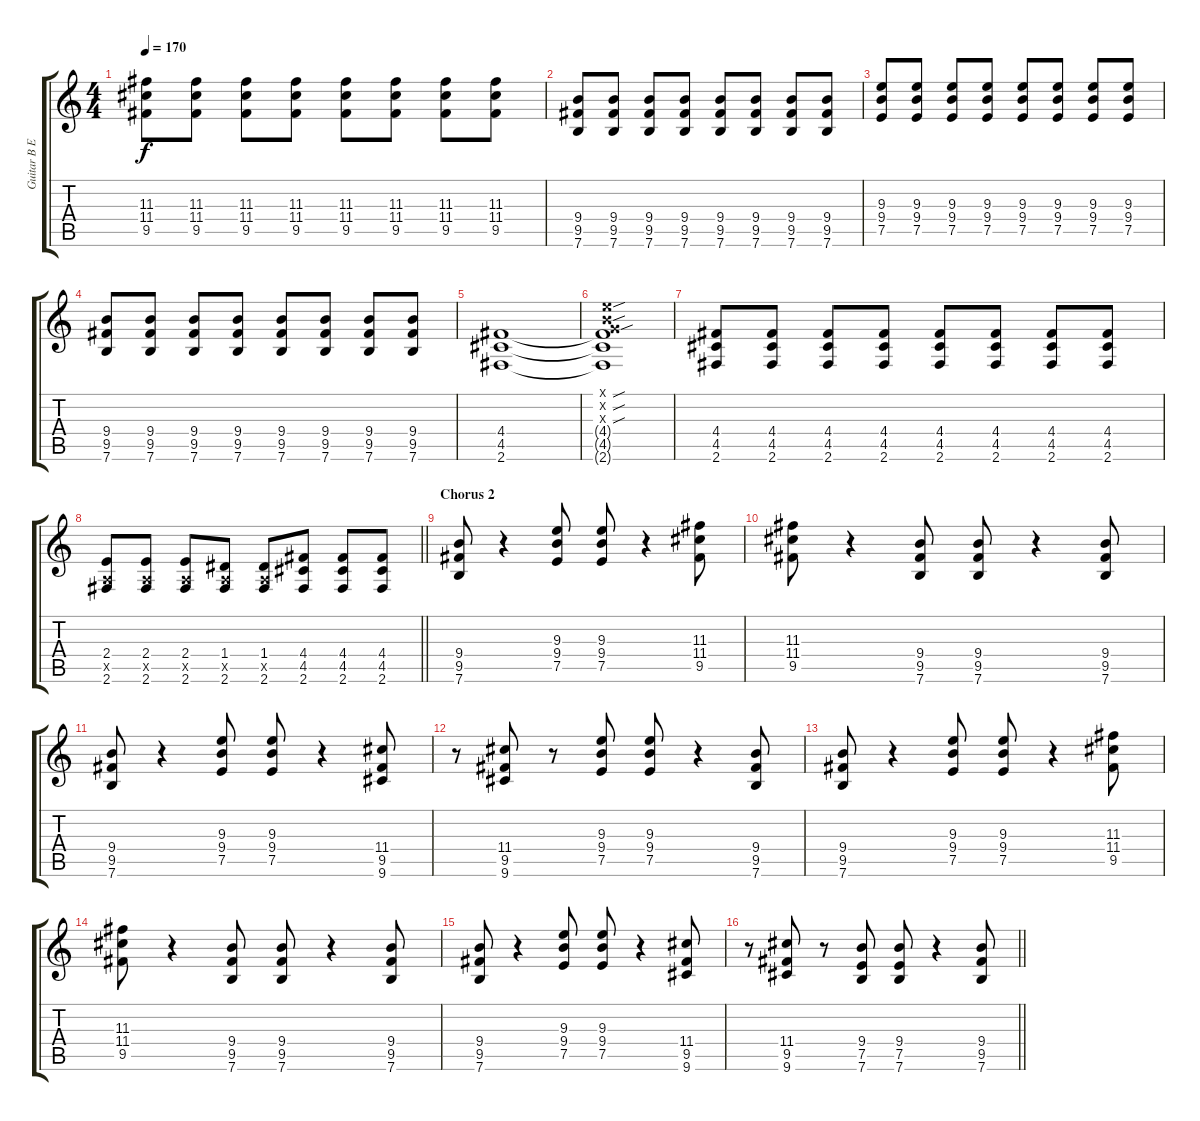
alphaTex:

\track ("Guitar B Erik Olhsson" "Guitar B E") {instrument overdrivenguitar}
\staff {score tabs}
\tuning (E4 B3 G3 D3 A2 E2) {hide}
\ts (4 4)
\tempo 170
\clef g2
\ks c
(11.3 11.4 9.5).8{dy f} (11.3 11.4 9.5).8 (11.3 11.4 9.5).8 (11.3 11.4 9.5).8 (11.3 11.4 9.5).8 (11.3 11.4 9.5).8 (11.3 11.4 9.5).8 (11.3 11.4 9.5).8 |
(9.4 9.5 7.6).8 (9.4 9.5 7.6).8 (9.4 9.5 7.6).8 (9.4 9.5 7.6).8 (9.4 9.5 7.6).8 (9.4 9.5 7.6).8 (9.4 9.5 7.6).8 (9.4 9.5 7.6).8 |
(9.3 9.4 7.5).8 (9.3 9.4 7.5).8 (9.3 9.4 7.5).8 (9.3 9.4 7.5).8 (9.3 9.4 7.5).8 (9.3 9.4 7.5).8 (9.3 9.4 7.5).8 (9.3 9.4 7.5).8 |
(9.4 9.5 7.6).8 (9.4 9.5 7.6).8 (9.4 9.5 7.6).8 (9.4 9.5 7.6).8 (9.4 9.5 7.6).8 (9.4 9.5 7.6).8 (9.4 9.5 7.6).8 (9.4 9.5 7.6).8 |
(4.4 4.5 2.6).1 |
(0.1{sou x} 0.2{sou x} 0.3{sou x} 4.4{t} 4.5{t} 2.6{t}).1 |
(4.4 4.5 2.6).8 (4.4 4.5 2.6).8 (4.4 4.5 2.6).8 (4.4 4.5 2.6).8 (4.4 4.5 2.6).8 (4.4 4.5 2.6).8 (4.4 4.5 2.6).8 (4.4 4.5 2.6).8 |
\barLineRight lightlight
(2.4 0.5{x} 2.6).8 (2.4 0.5{x} 2.6).8 (2.4 0.5{x} 2.6).8 (1.4 0.5{x} 2.6).8 (1.4 0.5{x} 2.6).8 (4.4 4.5 2.6).8 (4.4 4.5 2.6).8 (4.4 4.5 2.6).8 |
\section ("" "Chorus 2")
(9.4 9.5 7.6).8 r.4 (9.3 9.4 7.5).8 (9.3 9.4 7.5).8 r.4 (11.3 11.4 9.5).8 |
(11.3 11.4 9.5).8 r.4 (9.4 9.5 7.6).8 (9.4 9.5 7.6).8 r.4 (9.4 9.5 7.6).8 |
(9.4 9.5 7.6).8 r.4 (9.3 9.4 7.5).8 (9.3 9.4 7.5).8 r.4 (11.4 9.5 9.6).8 |
r.8 (11.4 9.5 9.6).8 r.8 (9.3 9.4 7.5).8 (9.3 9.4 7.5).8 r.4 (9.4 9.5 7.6).8 |
(9.4 9.5 7.6).8 r.4 (9.3 9.4 7.5).8 (9.3 9.4 7.5).8 r.4 (11.3 11.4 9.5).8 |
(11.3 11.4 9.5).8 r.4 (9.4 9.5 7.6).8 (9.4 9.5 7.6).8 r.4 (9.4 9.5 7.6).8 |
(9.4 9.5 7.6).8 r.4 (9.3 9.4 7.5).8 (9.3 9.4 7.5).8 r.4 (11.4 9.5 9.6).8 |
\barLineRight lightlight
r.8 (11.4 9.5 9.6).8 r.8 (9.4 7.5 7.6).8 (9.4 7.5 7.6).8 r.4 (9.4 9.5 7.6).8
